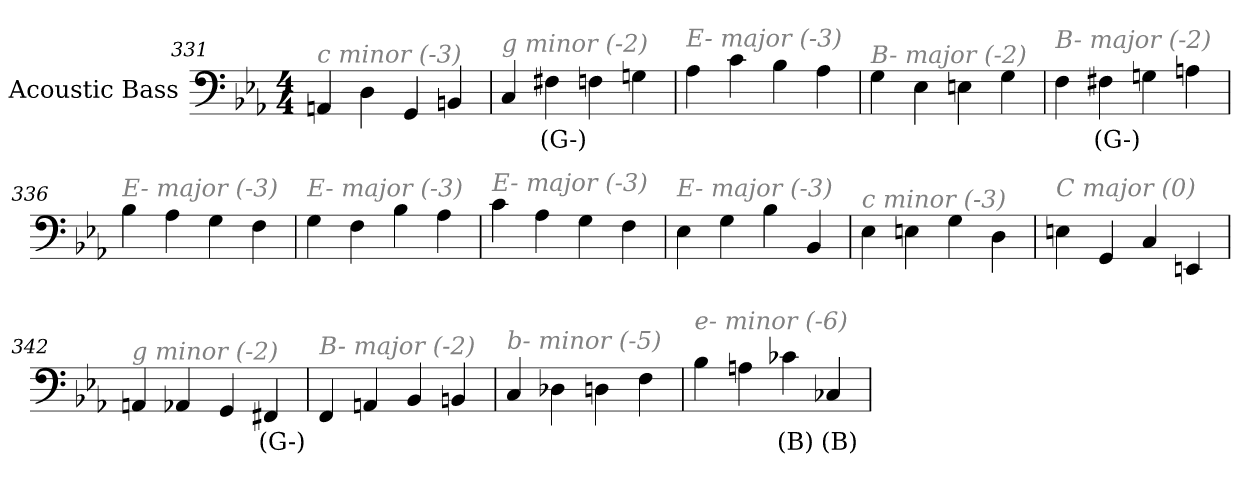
**kern	**text
*part1	*part1
*staff1	*staff1
*I"Acoustic Bass	*
*clefF4	*
*ITrd7c12	*
*k[b-e-a-]	*
*E-:	*
*M4/4	*
=331	=331
!LO:TX:i:color=#808080:t=c minor (-3)	!
4AAAn	.
4DD	.
4GGG	.
4BBBn	.
=332	=332
!LO:TX:i:color=#808080:t=g minor (-2)	!
4CC	.
4FF#Xi	(G-)
4FF	.
4GGn	.
=333	=333
!LO:TX:i:color=#808080:t=E- major (-3)	!
4AA-	.
4C	.
4BB-	.
4AA-	.
=334	=334
!LO:TX:i:color=#808080:t=B- major (-2)	!
4GG	.
4EE-	.
4EEn	.
4GG	.
=335	=335
!LO:TX:i:color=#808080:t=B- major (-2)	!
4FF	.
4FF#Xi	(G-)
4GGn	.
4AAn	.
=336	=336
!LO:TX:i:color=#808080:t=E- major (-3)	!
4BB-	.
4AA-	.
4GG	.
4FF	.
=337	=337
!LO:TX:i:color=#808080:t=E- major (-3)	!
4GG	.
4FF	.
4BB-	.
4AA-	.
=338	=338
!LO:TX:i:color=#808080:t=E- major (-3)	!
4C	.
4AA-	.
4GG	.
4FF	.
=339	=339
!LO:TX:i:color=#808080:t=E- major (-3)	!
4EE-	.
4GG	.
4BB-	.
4BBB-	.
=340	=340
!LO:TX:i:color=#808080:t=c minor (-3)	!
4EE-	.
4EEn	.
4GG	.
4DD	.
=341	=341
!LO:TX:i:color=#808080:t=C major (0)	!
4EEn	.
4GGG	.
4CC	.
4EEEn	.
=342	=342
!LO:TX:i:color=#808080:t=g minor (-2)	!
4AAAn	.
4AAA-X	.
4GGG	.
4FFF#Xi	(G-)
=343	=343
!LO:TX:i:color=#808080:t=B- major (-2)	!
4FFF	.
4AAAn	.
4BBB-	.
4BBBn	.
=344	=344
!LO:TX:i:color=#808080:t=b- minor (-5)	!
4CC	.
4DD-X	.
4DDn	.
4FF	.
=345	=345
!LO:TX:i:color=#808080:t=e- minor (-6)	!
4BB-	.
4AAn	.
4C-Xi	(B)
4CC-Xi	(B)
=	=
*-	*-
